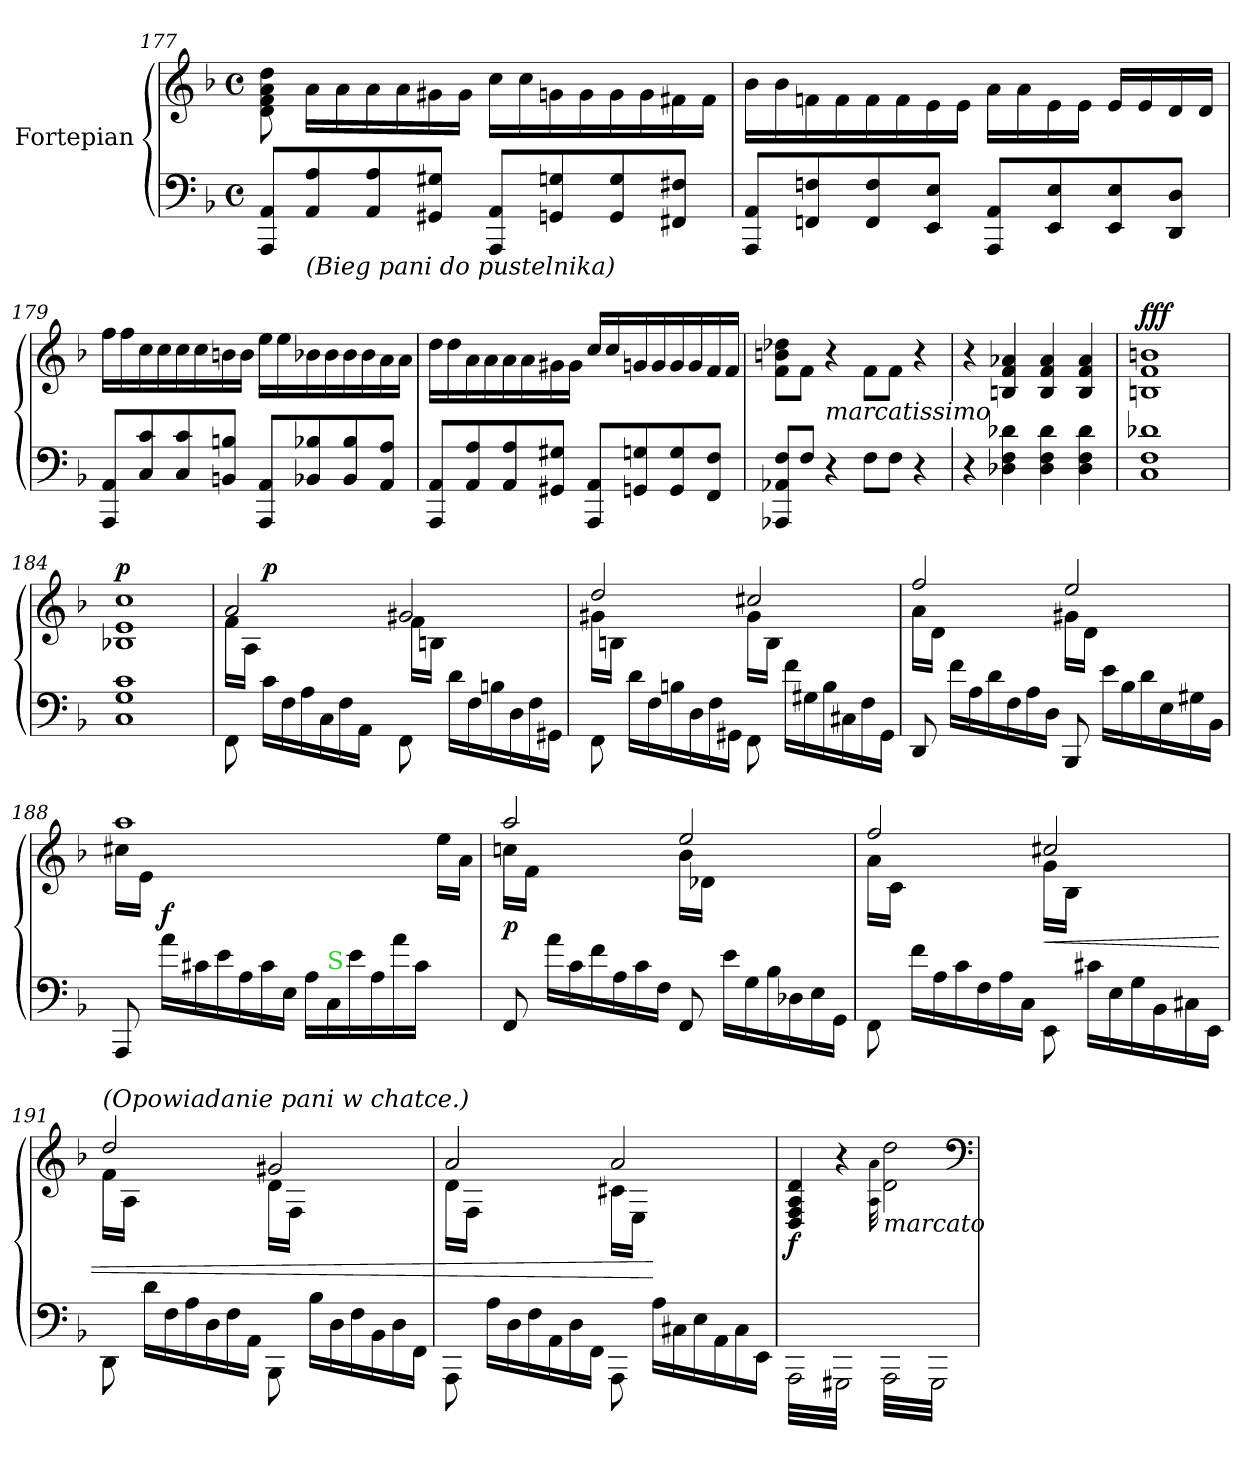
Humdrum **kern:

**kern	**kern	**dynam
*part1	*part1	*part1
*staff2	*staff1	*staff1/2
*I"Fortepian	*	*
*clefF4	*clefG2	*
*k[b-]	*k[b-]	*
*M4/4	*M4/4	*
*met(c)	*met(c)	*
=177	=177	=177
8AAA/ 8AA/L	8d\ 8f\ 8a\ 8dd\	.
!LO:TX:b:i:t=(Bieg pani do pustelnika)	!	!
8AA/ 8A/	16a\LL	sempre ff.
.	16a\	.
8AA/ 8A/	16a\	.
.	16a\	.
8GG#X/ 8G#X/J	16g#X\	.
.	16g#\JJ	.
8AAA/ 8AA/L	16cc\LL	.
.	16cc\	.
8GGn/ 8Gn/	16gn\	.
.	16g\	.
8GG/ 8G/	16g\	.
.	16g\	.
8FF#X/ 8F#X/J	16f#X\	.
.	16f#\JJ	.
=178	=178	=178
8AAA/ 8AA/L	16b-\LL	.
.	16b-\	.
8FFn/ 8Fn/	16fn\	.
.	16f\	.
8FF/ 8F/	16f\	.
.	16f\	.
8EE/ 8E/J	16e\	.
.	16e\JJ	.
8AAA/ 8AA/L	16a\LL	.
.	16a\	.
8EE/ 8E/	16e\	.
.	16e\JJ	.
8EE/ 8E/	16e/LL	.
.	16e/	.
8DD/ 8D/J	16d/	.
.	16d/JJ	.
=179	=179	=179
8AAA/ 8AA/L	16ff\LL	.
.	16ff\	.
8C/ 8c/	16cc\	.
.	16cc\	.
8C/ 8c/	16cc\	.
.	16cc\	.
8BBn/ 8Bn/J	16bn\	.
.	16b\JJ	.
8AAA/ 8AA/L	16ee\LL	.
.	16ee\	.
8BB-X/ 8B-X/	16b-X\	.
.	16b-\	.
8BB-/ 8B-/	16b-\	.
.	16b-\	.
8AA/ 8A/J	16a\	.
.	16a\JJ	.
=180	=180	=180
8AAA/ 8AA/L	16dd\LL	.
.	16dd\	.
8AA/ 8A/	16a\	.
.	16a\	.
8AA/ 8A/	16a\	.
.	16a\	.
8GG#X/ 8G#X/J	16g#X\	.
.	16g#\JJ	.
8AAA/ 8AA/L	16cc/LL	.
.	16cc/	.
8GGn/ 8Gn/	16gn/	.
.	16g/	.
8GG/ 8G/	16g/	.
.	16g/	.
8FF/ 8F/J	16f/	.
.	16f/JJ	.
=181	=181	=181
8AAA-X/ 8AA-X/ 8F/L	8f\ 8bn\ 8dd-X\L	.
8F/J	8f\J	.
!	!LO:TX:b:i:t=marcatissimo	!
4r	4r	.
8F\L	8f\L	.
8F\J	8f\J	.
4r	4r	.
=182	=182	=182
4r	4r	.
4D-X\ 4F\ 4d-X\	4Bn/ 4f/ 4a-X/	.
4D-\ 4F\ 4d-\	4B/ 4f/ 4a-/	.
4D-\ 4F\ 4d-\	4B/ 4f/ 4a-/	.
=183	=183	=183
!	!	!LO:DY:a
1C 1F 1d-X	1Bn 1f 1bn	fff
=184	=184	=184
!	!	!LO:DY:a
1C 1G 1c	1B-X 1e 1cc	p
=185	=185	=185
*	*^	*
8FF\	2a/	16f\LL	.
.	.	16A\JJ	.
!	!	!	!LO:DY:a
16c\LL	.	8ryy	p
16F\	.	.	.
16A\	.	4ryy	.
16C\	.	.	.
16F\	.	.	.
16AA\JJ	.	.	.
=-	=-	=-	=-
8FF\	2g#X/	16f\LL	.
.	.	16Bn\JJ	.
16d\LL	.	8ryy	.
16F\	.	.	.
16Bn\	.	4ryy	.
16D\	.	.	.
16F\	.	.	.
16GG#X\JJ	.	.	.
=186	=186	=186	=186
8FF\	2dd/	16g#X\LL	.
.	.	16Bn\JJ	.
16d\LL	.	8ryy	.
16F\	.	.	.
16Bn\	.	4ryy	.
16D\	.	.	.
16F\	.	.	.
16GG#X\JJ	.	.	.
8FF\	2cc#X/	16g#\LL	.
.	.	16B\JJ	.
16f\LL	.	8ryy	.
16G#X\	.	.	.
16B\	.	4ryy	.
16C#X\	.	.	.
16F\	.	.	.
16GG#\JJ	.	.	.
=187	=187	=187	=187
8DD/	2ff/	16a\LL	.
.	.	16d\JJ	.
16f\LL	.	8ryy	.
16A\	.	.	.
16d\	.	4ryy	.
16F\	.	.	.
16A\	.	.	.
16D\JJ	.	.	.
8BBB-/	2ee/	16g#X\LL	.
.	.	16d\JJ	.
16e\LL	.	8ryy	.
16B-\	.	.	.
16d\	.	4ryy	.
16E\	.	.	.
16G#X\	.	.	.
16BB-\JJ	.	.	.
=188	=188	=188	=188
8AAA/	1aa	16cc#X\LL	.
.	.	16e\JJ	.
16a\LL	.	8ryy	f
16c#X\	.	.	.
16e\	.	4ryy	.
16A\	.	.	.
16c#\	.	.	.
16E\JJ	.	.	.
16A\LL	.	4ryy	.
!LO:TX:a:color=limegreen:t=S	!	!	!
16C\	.	.	.
16e\	.	.	.
16A\	.	.	.
16a\	.	8ryy	.
16c#\JJ	.	.	.
8ryy	.	16ee\LL	.
.	.	16a\JJ	.
=189	=189	=189	=189
8FF/	2aa/	16ccn\LL	p
.	.	16f\JJ	.
16a\LL	.	8ryy	.
16c\	.	.	.
16f\	.	4ryy	.
16A\	.	.	.
16c\	.	.	.
16F\JJ	.	.	.
8FF/	2ee/	16b-\LL	.
.	.	16d-X\JJ	.
16e\LL	.	8ryy	.
16G\	.	.	.
16B-\	.	4ryy	.
16D-X\	.	.	.
16E\	.	.	.
16GG\JJ	.	.	.
=190	=190	=190	=190
8FF\	2ff/	16a\LL	.
.	.	16c\JJ	.
16f\LL	.	8ryy	.
16A\	.	.	.
16c\	.	4ryy	.
16F\	.	.	.
16A\	.	.	.
16C\JJ	.	.	.
8EE\	2cc#X/	16g\LL	<
.	.	16B-\JJ	.
16c#X\LL	.	8ryy	.
16E\	.	.	.
16G\	.	4ryy	.
16BB-\	.	.	.
16C#X\	.	.	.
16EE\JJ	.	.	.
=191	=191	=191	=191
!	!LO:TX:a:i:t=(Opowiadanie pani w chatce.)	!	!
8DD\	2dd/	16f\LL	.
.	.	16A\JJ	.
16d\LL	.	8ryy	.
16F\	.	.	.
16A\	.	4ryy	.
16D\	.	.	.
16F\	.	.	.
16AA\JJ	.	.	.
8BBB-\	2g#X/	16d\LL	.
.	.	16F\JJ	.
16B-\LL	.	8ryy	.
16D\	.	.	.
16F\	.	4ryy	.
16BB-\	.	.	.
16D\	.	.	.
16FF\JJ	.	.	.
=192	=192	=192	=192
8AAA\	2a/	16d\LL	.
.	.	16F\JJ	.
16A\LL	.	8ryy	.
16D\	.	.	.
16F\	.	4ryy	.
16AA\	.	.	.
16D\	.	.	.
16FF\JJ	.	.	.
8AAA\	2a/	16c#X\LL	.
.	.	16E\JJ	.
16A\LL	.	8ryy	[
16C#X\	.	.	.
16E\	.	4ryy	.
16AA\	.	.	.
16C#\	.	.	.
16EE\JJ	.	.	.
*	*v	*v	*
=193	=193	=193
*tremolo	*	*
32AAA\LLL	4D/ 4F/ 4A/ 4d/	f
32GGG#X\	.	.
32AAA\	.	.
32GGG#X\	.	.
32AAA\	.	.
32GGG#X\	.	.
32AAA\	.	.
32GGG#X\	.	.
32AAA\	4r	.
32GGG#X\	.	.
32AAA\	.	.
32GGG#X\	.	.
32AAA\	.	.
32GGG#X\	.	.
32AAA\	.	.
32GGG#X\JJJ	.	.
.	32qqA\ 32qqa\	.
!	!LO:TX:b:i:t=marcato	!
32AAA\LLL	2d\ 2dd\	.
32GGG#\	.	.
32AAA\	.	.
32GGG#\	.	.
32AAA\	.	.
32GGG#\	.	.
32AAA\	.	.
32GGG#\	.	.
32AAA\	.	.
32GGG#\	.	.
32AAA\	.	.
32GGG#\	.	.
32AAA\	.	.
32GGG#\	.	.
32AAA\	.	.
32GGG#\JJJ	.	.
*Xtremolo	*	*
.	.	.
.	.	.
.	.	.
.	.	.
.	.	.
.	.	.
.	.	.
.	.	.
*	*clefF4	*
=	=	=
*-	*-	*-
